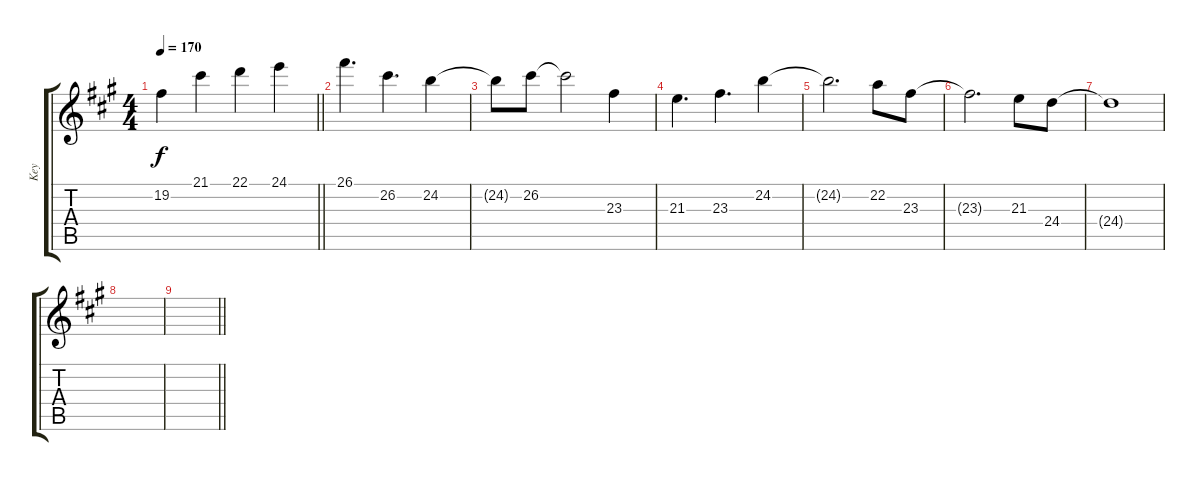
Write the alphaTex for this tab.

\track ("Key" "Key") {instrument acousticgrandpiano}
\staff {score tabs}
\tuning (E4 B3 G3 D3 A2 E2) {hide}
\ts (4 4)
\tempo 170
\clef g2
\barLineRight lightlight
\ks f#minor
19.2{t}.4{dy f} 21.1.4 22.1.4 24.1.4 |
26.1.4{d} 26.2.4{d} 24.2.4 |
24.2{t}.8 26.2.8 26.2{t}.2 23.3.4 |
21.3.4{d} 23.3.4{d} 24.2.4 |
24.2{t}.2{d} 22.2.8 23.3.8 |
23.3{t}.2{d} 21.3.8 24.4.8 |
24.4{t}.1 |
|
\barLineRight lightlight
